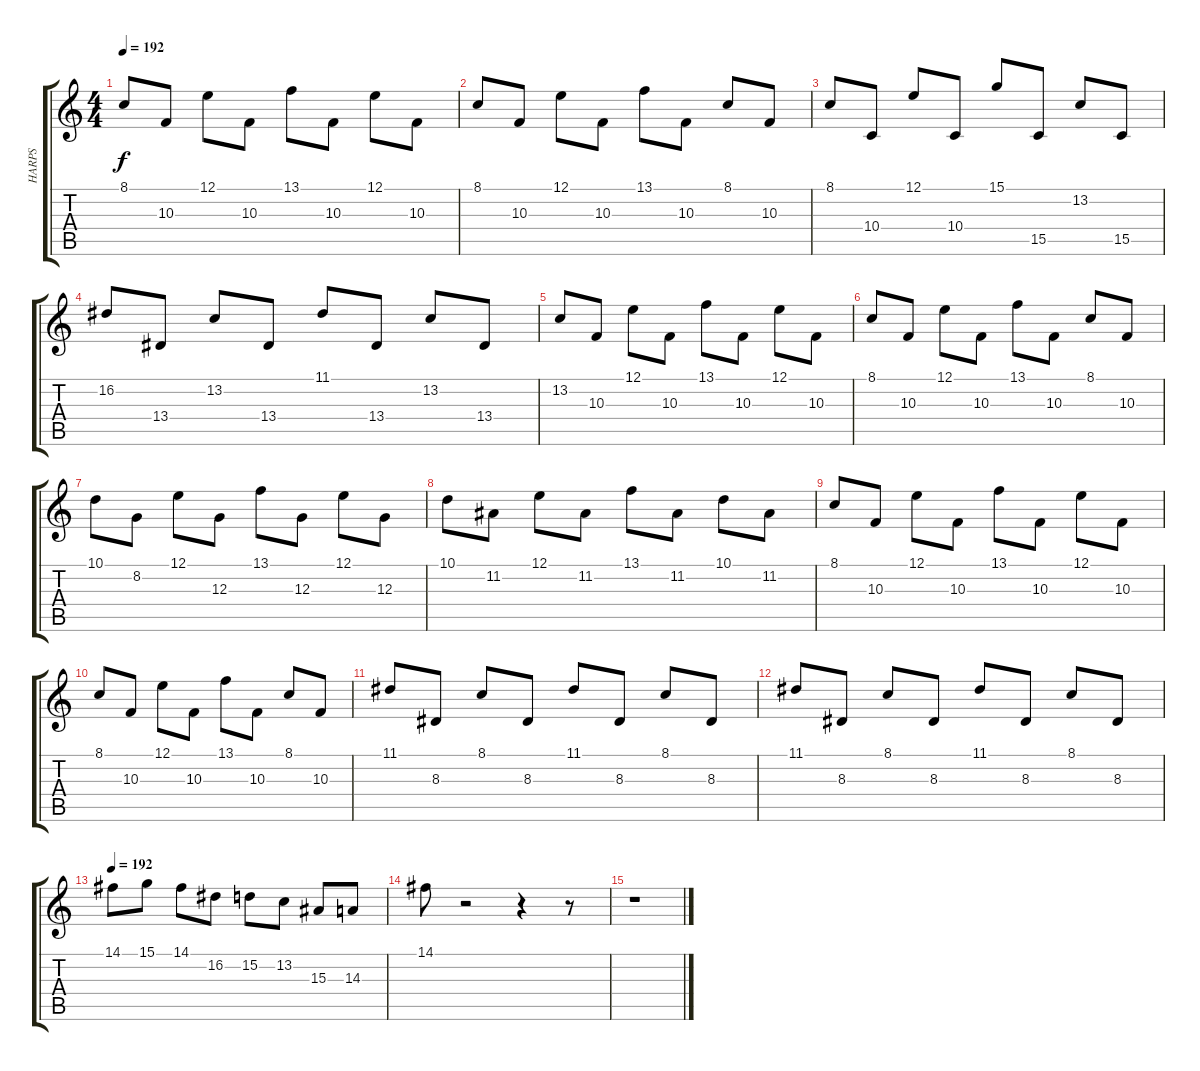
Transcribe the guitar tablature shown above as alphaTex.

\track ("     HARPSICHORD" "     HARPS") {instrument harpsichord}
\staff {score tabs}
\tuning (E4 B3 G3 D3 A2 E2) {hide}
\ts (4 4)
\tempo 192
\clef g2
\ks c
8.1.8{dy f} 10.3.8 12.1.8 10.3.8 13.1.8 10.3.8 12.1.8 10.3.8 |
8.1.8 10.3.8 12.1.8 10.3.8 13.1.8 10.3.8 8.1.8 10.3.8 |
8.1.8 10.4.8 12.1.8 10.4.8 15.1.8 15.5.8 13.2.8 15.5.8 |
16.2.8 13.4.8 13.2.8 13.4.8 11.1.8 13.4.8 13.2.8 13.4.8 |
13.2.8 10.3.8 12.1.8 10.3.8 13.1.8 10.3.8 12.1.8 10.3.8 |
8.1.8 10.3.8 12.1.8 10.3.8 13.1.8 10.3.8 8.1.8 10.3.8 |
10.1.8 8.2.8 12.1.8 12.3.8 13.1.8 12.3.8 12.1.8 12.3.8 |
10.1.8 11.2.8 12.1.8 11.2.8 13.1.8 11.2.8 10.1.8 11.2.8 |
8.1.8 10.3.8 12.1.8 10.3.8 13.1.8 10.3.8 12.1.8 10.3.8 |
8.1.8 10.3.8 12.1.8 10.3.8 13.1.8 10.3.8 8.1.8 10.3.8 |
11.1.8 8.3.8 8.1.8 8.3.8 11.1.8 8.3.8 8.1.8 8.3.8 |
11.1.8 8.3.8 8.1.8 8.3.8 11.1.8 8.3.8 8.1.8 8.3.8 |
\tempo 192
14.1.8 15.1.8 14.1.8 16.2.8 15.2.8 13.2.8 15.3.8 14.3.8 |
14.1.8 r.2 r.4 r.8 |
r.1
